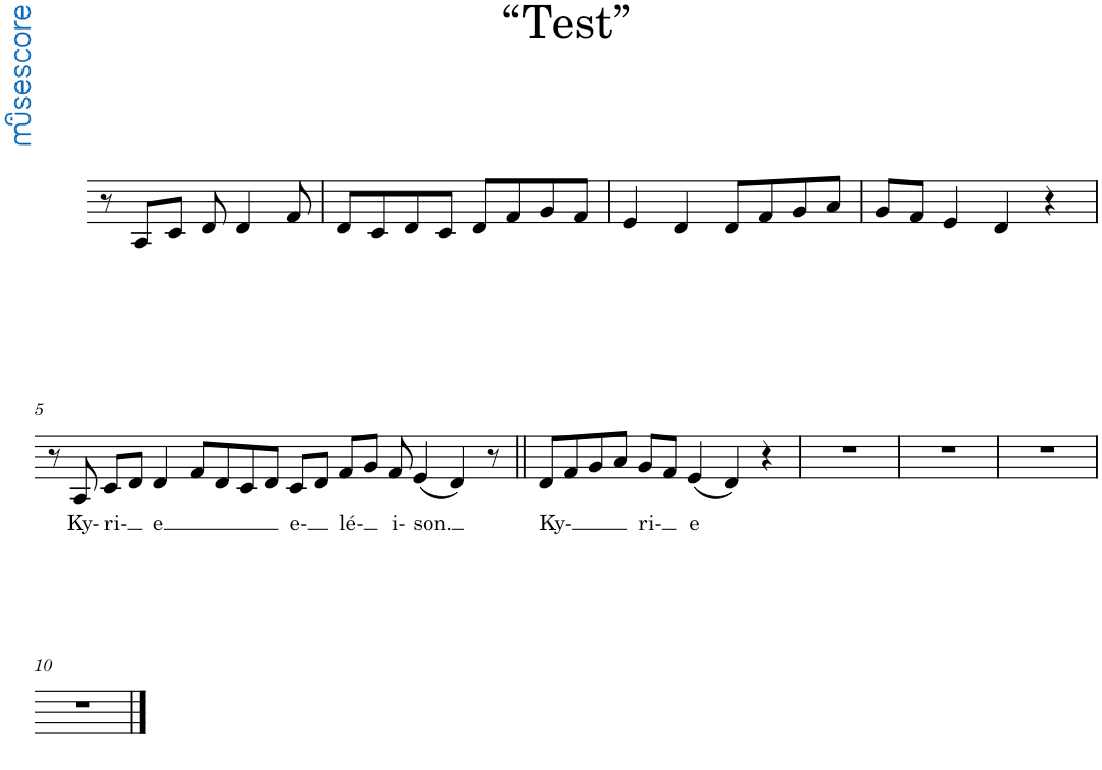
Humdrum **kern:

**kern	**text
*part1	*part1
*staff1	*staff1
*I"Piano	*
*k[]	*
*M4/4	*
=1	=1
8r	.
8A/L	.
8c/J	.
8d/	.
4d/	.
8f/	.
=2	=2
8d/L	.
8c/	.
8d/	.
8c/J	.
8d/L	.
8f/	.
8g/	.
8f/J	.
=3	=3
4e/	.
4d/	.
8d/L	.
8f/	.
8g/	.
8a/J	.
=4	=4
8g/L	.
8f/J	.
4e/	.
4d/	.
4r	.
!!LO:LB:g=z
=5	=5
8r	.
!	!LO:LY:b
8A/	Ky-
!	!LO:LY:b
8c/L	ri-
8d/J	.
!	!LO:LY:b
4d/	e
8f/L	.
8d/	.
8c/	.
8d/J	.
!	!LO:LY:b
8c/L	e-
8d/J	.
!	!LO:LY:b
8f/L	lé-
8g/J	.
!	!LO:LY:b
8f/	i-
!	!LO:LY:b
(4e/	son.
4d/)	.
8r	.
=6||	=6||
!	!LO:LY:b
8d/L	Ky-
8f/	.
8g/	.
8a/J	.
!	!LO:LY:b
8g/L	ri-
8f/J	.
!	!LO:LY:b
(4e/	e
4d/)	.
4r	.
=7	=7
1r	.
=8	=8
1r	.
=9	=9
1r	.
!!LO:LB:g=z
=10	=10
1r	.
==	==
*-	*-
